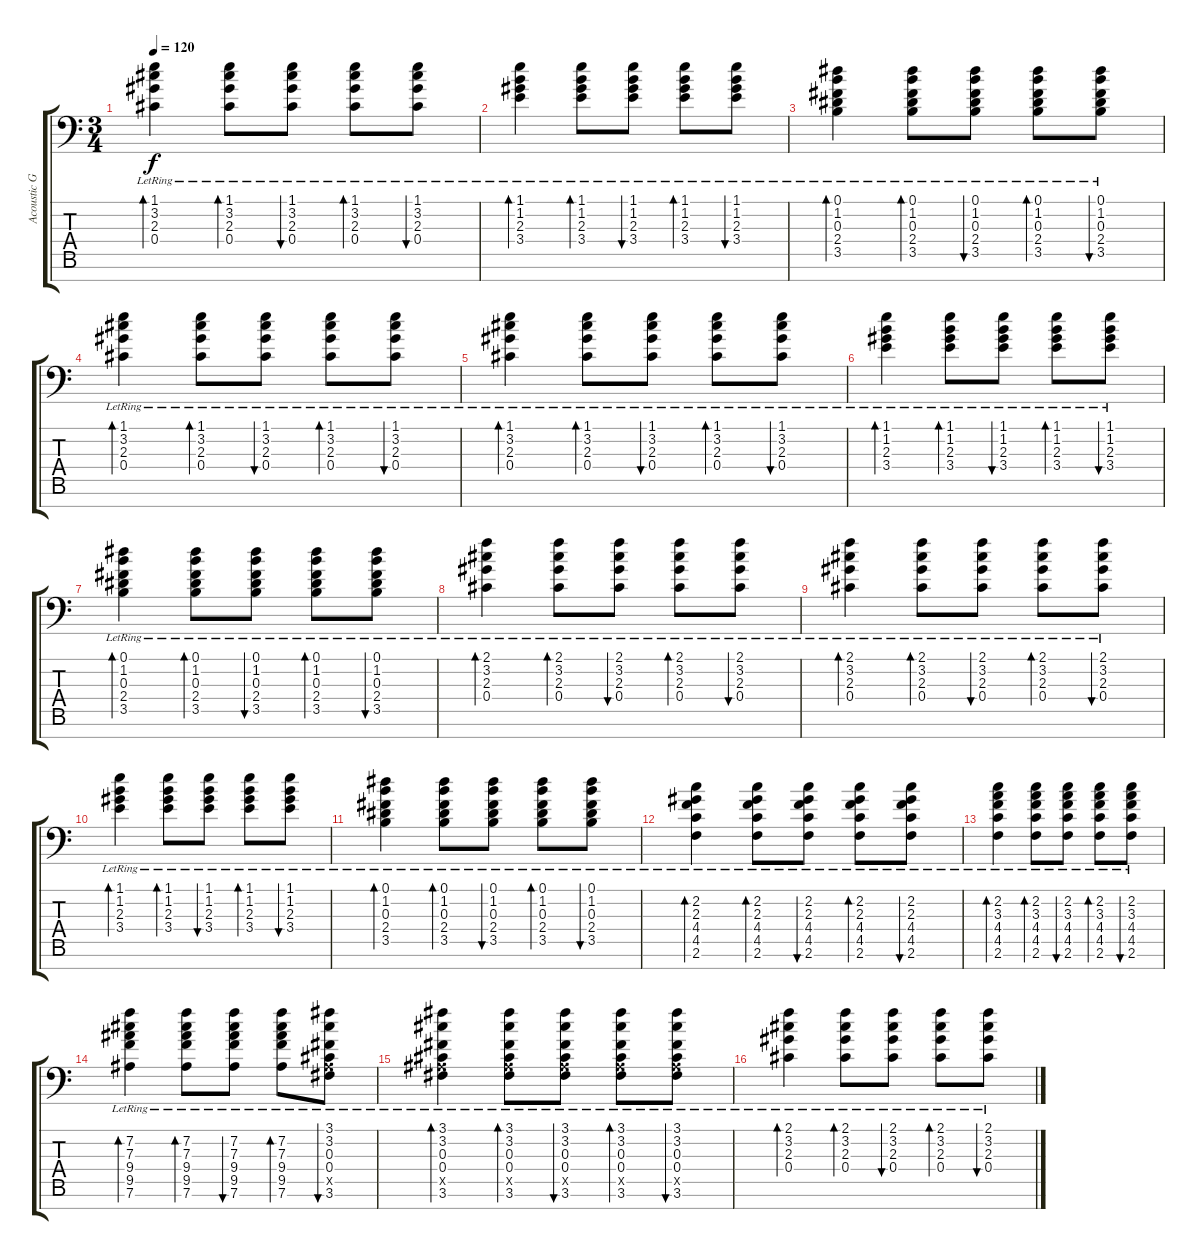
\track ("Acoustic Gtr" "Acoustic G") {instrument acousticguitarnylon}
\staff {score tabs}
\tuning (Eb4 Bb3 Gb3 Db3 Ab2 Eb2 Bb1) {hide}
\ts (3 4)
\tempo 120
\clef f4
\ks c
(1.1{lr} 3.2{lr} 2.3{lr} 0.4{lr}).4{bd 60 dy f} (1.1{lr} 3.2{lr} 2.3{lr} 0.4{lr}).8{bd 60} (1.1{lr} 3.2{lr} 2.3{lr} 0.4{lr}).8{bu 60} (1.1{lr} 3.2{lr} 2.3{lr} 0.4{lr}).8{bd 60} (1.1{lr} 3.2{lr} 2.3{lr} 0.4{lr}).8{bu 60} |
(1.1{lr} 1.2{lr} 2.3{lr} 3.4{lr}).4{bd 60} (1.1{lr} 1.2{lr} 2.3{lr} 3.4{lr}).8{bd 60} (1.1{lr} 1.2{lr} 2.3{lr} 3.4{lr}).8{bu 60} (1.1{lr} 1.2{lr} 2.3{lr} 3.4{lr}).8{bd 60} (1.1{lr} 1.2{lr} 2.3{lr} 3.4{lr}).8{bu 60} |
(0.1{lr} 1.2{lr} 0.3{lr} 2.4{lr} 3.5{lr}).4{bd 60} (0.1{lr} 1.2{lr} 0.3{lr} 2.4{lr} 3.5{lr}).8{bd 60} (0.1{lr} 1.2{lr} 0.3{lr} 2.4{lr} 3.5{lr}).8{bu 60} (0.1{lr} 1.2{lr} 0.3{lr} 2.4{lr} 3.5{lr}).8{bd 60} (0.1{lr} 1.2{lr} 0.3{lr} 2.4{lr} 3.5{lr}).8{bu 60} |
(1.1{lr} 3.2{lr} 2.3{lr} 0.4{lr}).4{bd 60} (1.1{lr} 3.2{lr} 2.3{lr} 0.4{lr}).8{bd 60} (1.1{lr} 3.2{lr} 2.3{lr} 0.4{lr}).8{bu 60} (1.1{lr} 3.2{lr} 2.3{lr} 0.4{lr}).8{bd 60} (1.1{lr} 3.2{lr} 2.3{lr} 0.4{lr}).8{bu 60} |
(1.1{lr} 3.2{lr} 2.3{lr} 0.4{lr}).4{bd 60} (1.1{lr} 3.2{lr} 2.3{lr} 0.4{lr}).8{bd 60} (1.1{lr} 3.2{lr} 2.3{lr} 0.4{lr}).8{bu 60} (1.1{lr} 3.2{lr} 2.3{lr} 0.4{lr}).8{bd 60} (1.1{lr} 3.2{lr} 2.3{lr} 0.4{lr}).8{bu 60} |
(1.1{lr} 1.2{lr} 2.3{lr} 3.4{lr}).4{bd 60} (1.1{lr} 1.2{lr} 2.3{lr} 3.4{lr}).8{bd 60} (1.1{lr} 1.2{lr} 2.3{lr} 3.4{lr}).8{bu 60} (1.1{lr} 1.2{lr} 2.3{lr} 3.4{lr}).8{bd 60} (1.1{lr} 1.2{lr} 2.3{lr} 3.4{lr}).8{bu 60} |
(0.1{lr} 1.2{lr} 0.3{lr} 2.4{lr} 3.5{lr}).4{bd 60} (0.1{lr} 1.2{lr} 0.3{lr} 2.4{lr} 3.5{lr}).8{bd 60} (0.1{lr} 1.2{lr} 0.3{lr} 2.4{lr} 3.5{lr}).8{bu 60} (0.1{lr} 1.2{lr} 0.3{lr} 2.4{lr} 3.5{lr}).8{bd 60} (0.1{lr} 1.2{lr} 0.3{lr} 2.4{lr} 3.5{lr}).8{bu 60} |
(2.1{lr} 3.2{lr} 2.3{lr} 0.4{lr}).4{bd 60} (2.1{lr} 3.2{lr} 2.3{lr} 0.4{lr}).8{bd 60} (2.1{lr} 3.2{lr} 2.3{lr} 0.4{lr}).8{bu 60} (2.1{lr} 3.2{lr} 2.3{lr} 0.4{lr}).8{bd 60} (2.1{lr} 3.2{lr} 2.3{lr} 0.4{lr}).8{bu 60} |
(2.1{lr} 3.2{lr} 2.3{lr} 0.4{lr}).4{bd 60} (2.1{lr} 3.2{lr} 2.3{lr} 0.4{lr}).8{bd 60} (2.1{lr} 3.2{lr} 2.3{lr} 0.4{lr}).8{bu 60} (2.1{lr} 3.2{lr} 2.3{lr} 0.4{lr}).8{bd 60} (2.1{lr} 3.2{lr} 2.3{lr} 0.4{lr}).8{bu 60} |
(1.1{lr} 1.2{lr} 2.3{lr} 3.4{lr}).4{bd 60} (1.1{lr} 1.2{lr} 2.3{lr} 3.4{lr}).8{bd 60} (1.1{lr} 1.2{lr} 2.3{lr} 3.4{lr}).8{bu 60} (1.1{lr} 1.2{lr} 2.3{lr} 3.4{lr}).8{bd 60} (1.1{lr} 1.2{lr} 2.3{lr} 3.4{lr}).8{bu 60} |
(0.1{lr} 1.2{lr} 0.3{lr} 2.4{lr} 3.5{lr}).4{bd 60} (0.1{lr} 1.2{lr} 0.3{lr} 2.4{lr} 3.5{lr}).8{bd 60} (0.1{lr} 1.2{lr} 0.3{lr} 2.4{lr} 3.5{lr}).8{bu 60} (0.1{lr} 1.2{lr} 0.3{lr} 2.4{lr} 3.5{lr}).8{bd 60} (0.1{lr} 1.2{lr} 0.3{lr} 2.4{lr} 3.5{lr}).8{bu 60} |
(2.2{lr} 2.3{lr} 4.4{lr} 4.5{lr} 2.6{lr}).4{bd 60} (2.2{lr} 2.3{lr} 4.4{lr} 4.5{lr} 2.6{lr}).8{bd 60} (2.2{lr} 2.3{lr} 4.4{lr} 4.5{lr} 2.6{lr}).8{bu 60} (2.2{lr} 2.3{lr} 4.4{lr} 4.5{lr} 2.6{lr}).8{bd 60} (2.2{lr} 2.3{lr} 4.4{lr} 4.5{lr} 2.6{lr}).8{bu 60} |
(2.2{lr} 3.3{lr} 4.4{lr} 4.5{lr} 2.6{lr}).4{bd 60} (2.2{lr} 3.3{lr} 4.4{lr} 4.5{lr} 2.6{lr}).8{bd 60} (2.2{lr} 3.3{lr} 4.4{lr} 4.5{lr} 2.6{lr}).8{bu 60} (2.2{lr} 3.3{lr} 4.4{lr} 4.5{lr} 2.6{lr}).8{bd 60} (2.2{lr} 3.3{lr} 4.4{lr} 4.5{lr} 2.6{lr}).8{bu 60} |
(7.2{lr} 7.3{lr} 9.4{lr} 9.5{lr} 7.6{lr}).4{bd 60} (7.2{lr} 7.3{lr} 9.4{lr} 9.5{lr} 7.6{lr}).8{bd 60} (7.2{lr} 7.3{lr} 9.4{lr} 9.5{lr} 7.6{lr}).8{bu 60} (7.2{lr} 7.3{lr} 9.4{lr} 9.5{lr} 7.6{lr}).8{bd 60} (3.1{lr} 3.2{lr} 0.3{lr} 0.4{lr} 2.5{x} 3.6{lr}).8{bu 60} |
(3.1{lr} 3.2{lr} 0.3{lr} 0.4{lr} 2.5{x} 3.6{lr}).4{bd 60} (3.1{lr} 3.2{lr} 0.3{lr} 0.4{lr} 2.5{x} 3.6{lr}).8{bd 60} (3.1{lr} 3.2{lr} 0.3{lr} 0.4{lr} 2.5{x} 3.6{lr}).8{bu 60} (3.1{lr} 3.2{lr} 0.3{lr} 0.4{lr} 2.5{x} 3.6{lr}).8{bd 60} (3.1{lr} 3.2{lr} 0.3{lr} 0.4{lr} 2.5{x} 3.6{lr}).8{bu 60} |
(2.1{lr} 3.2{lr} 2.3{lr} 0.4{lr}).4{bd 60} (2.1{lr} 3.2{lr} 2.3{lr} 0.4{lr}).8{bd 60} (2.1{lr} 3.2{lr} 2.3{lr} 0.4{lr}).8{bu 60} (2.1{lr} 3.2{lr} 2.3{lr} 0.4{lr}).8{bd 60} (2.1{lr} 3.2{lr} 2.3{lr} 0.4{lr}).8{bu 60}
